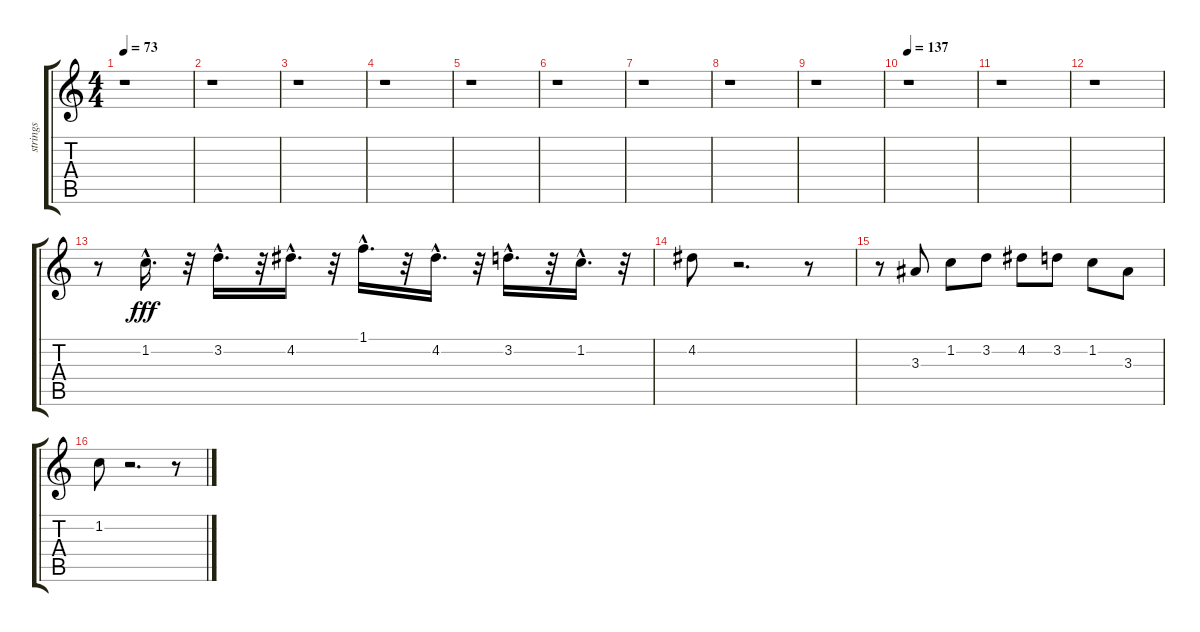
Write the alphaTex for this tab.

\track ("strings" "strings") {instrument distortionguitar}
\staff {score tabs}
\tuning (E4 B3 G3 D3 A2 E2) {hide}
\ts (4 4)
\tempo 73
\clef g2
\ks c
r.1{dy fff} |
r.1 |
r.1 |
r.1 |
r.1 |
r.1 |
r.1 |
r.1 |
r.1 |
\tempo 137
r.1 |
r.1 |
r.1 |
r.8 1.2{hac}.16{d} r.32 3.2{hac}.16{d} r.32 4.2{hac}.16{d} r.32 1.1{hac}.16{d} r.32 4.2{hac}.16{d} r.32 3.2{hac}.16{d} r.32 1.2{hac}.16{d} r.32 |
4.2.8 r.2{d} r.8 |
r.8 3.3.8 1.2.8 3.2.8 4.2.8 3.2.8 1.2.8 3.3.8 |
1.2.8 r.2{d} r.8
